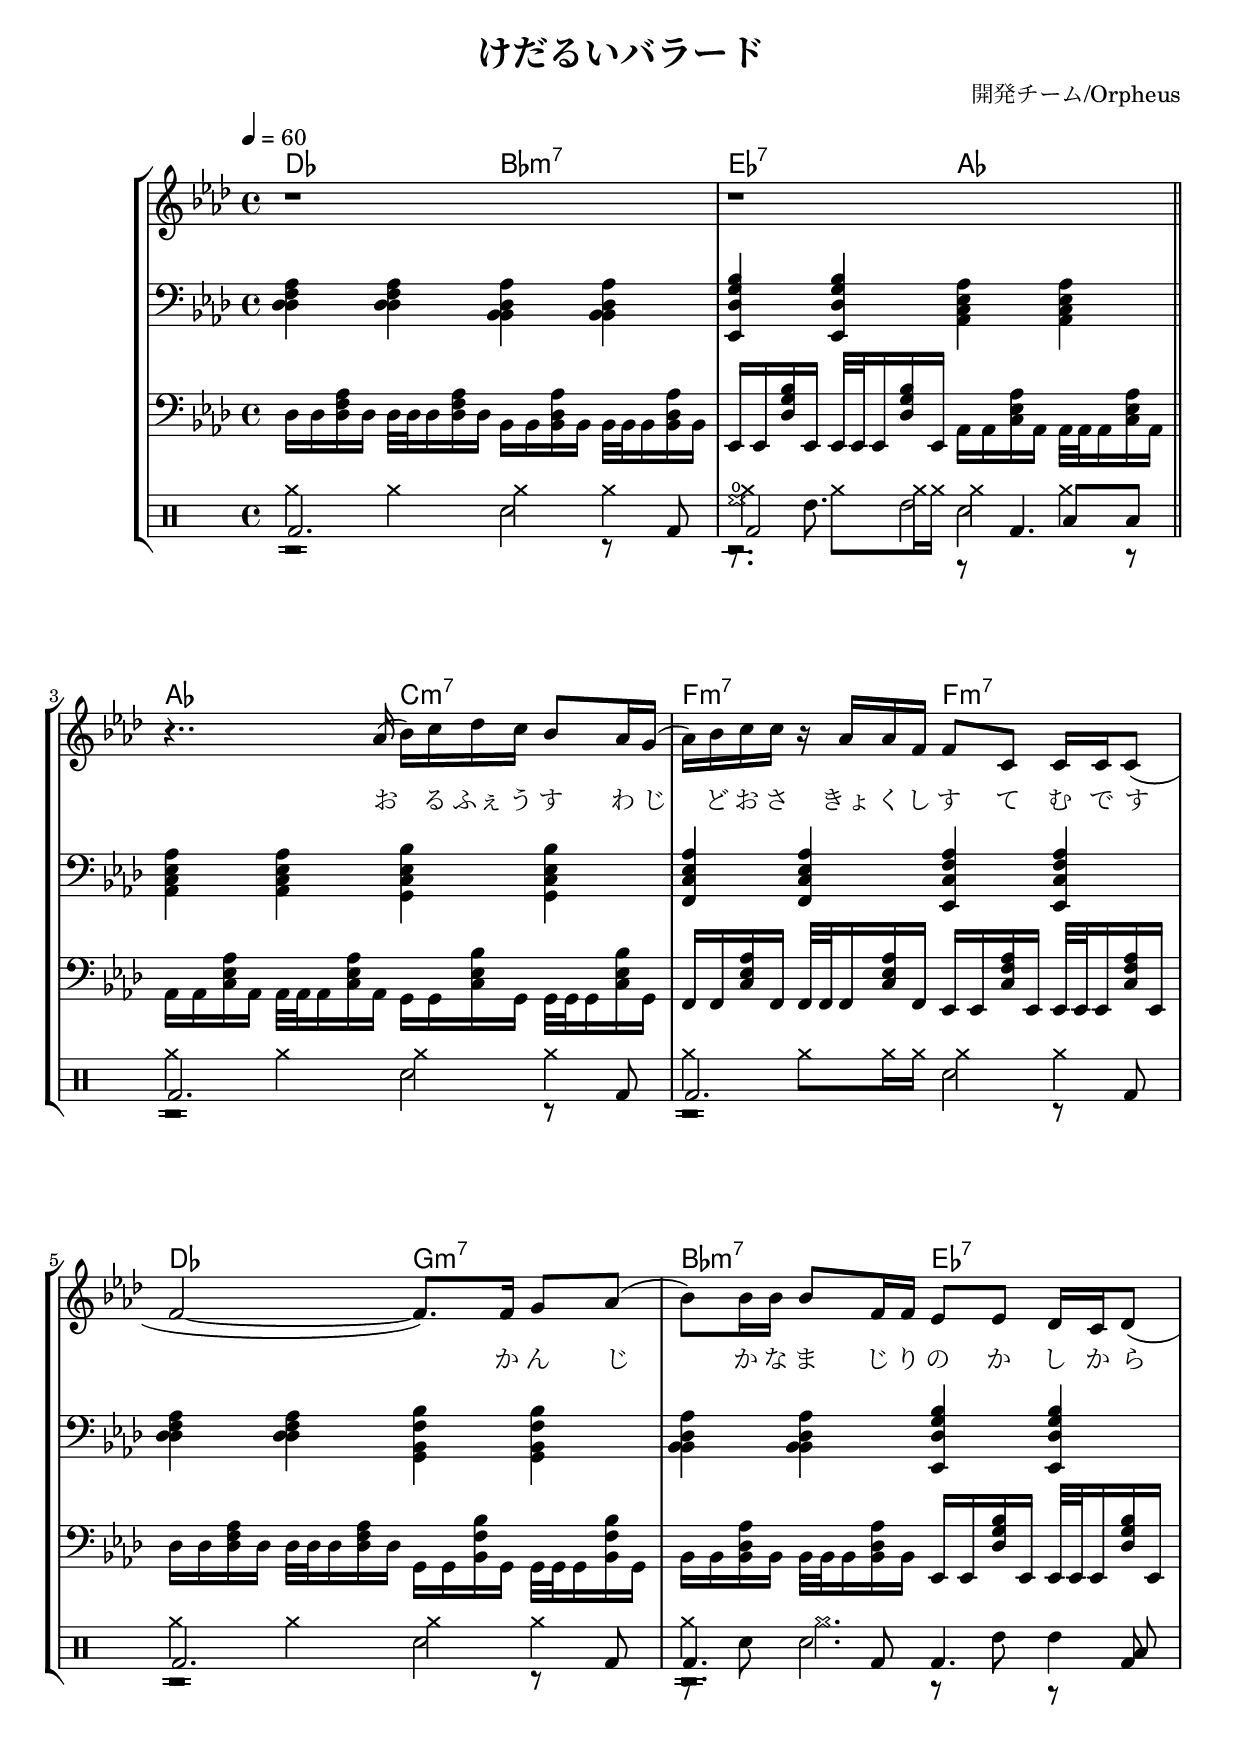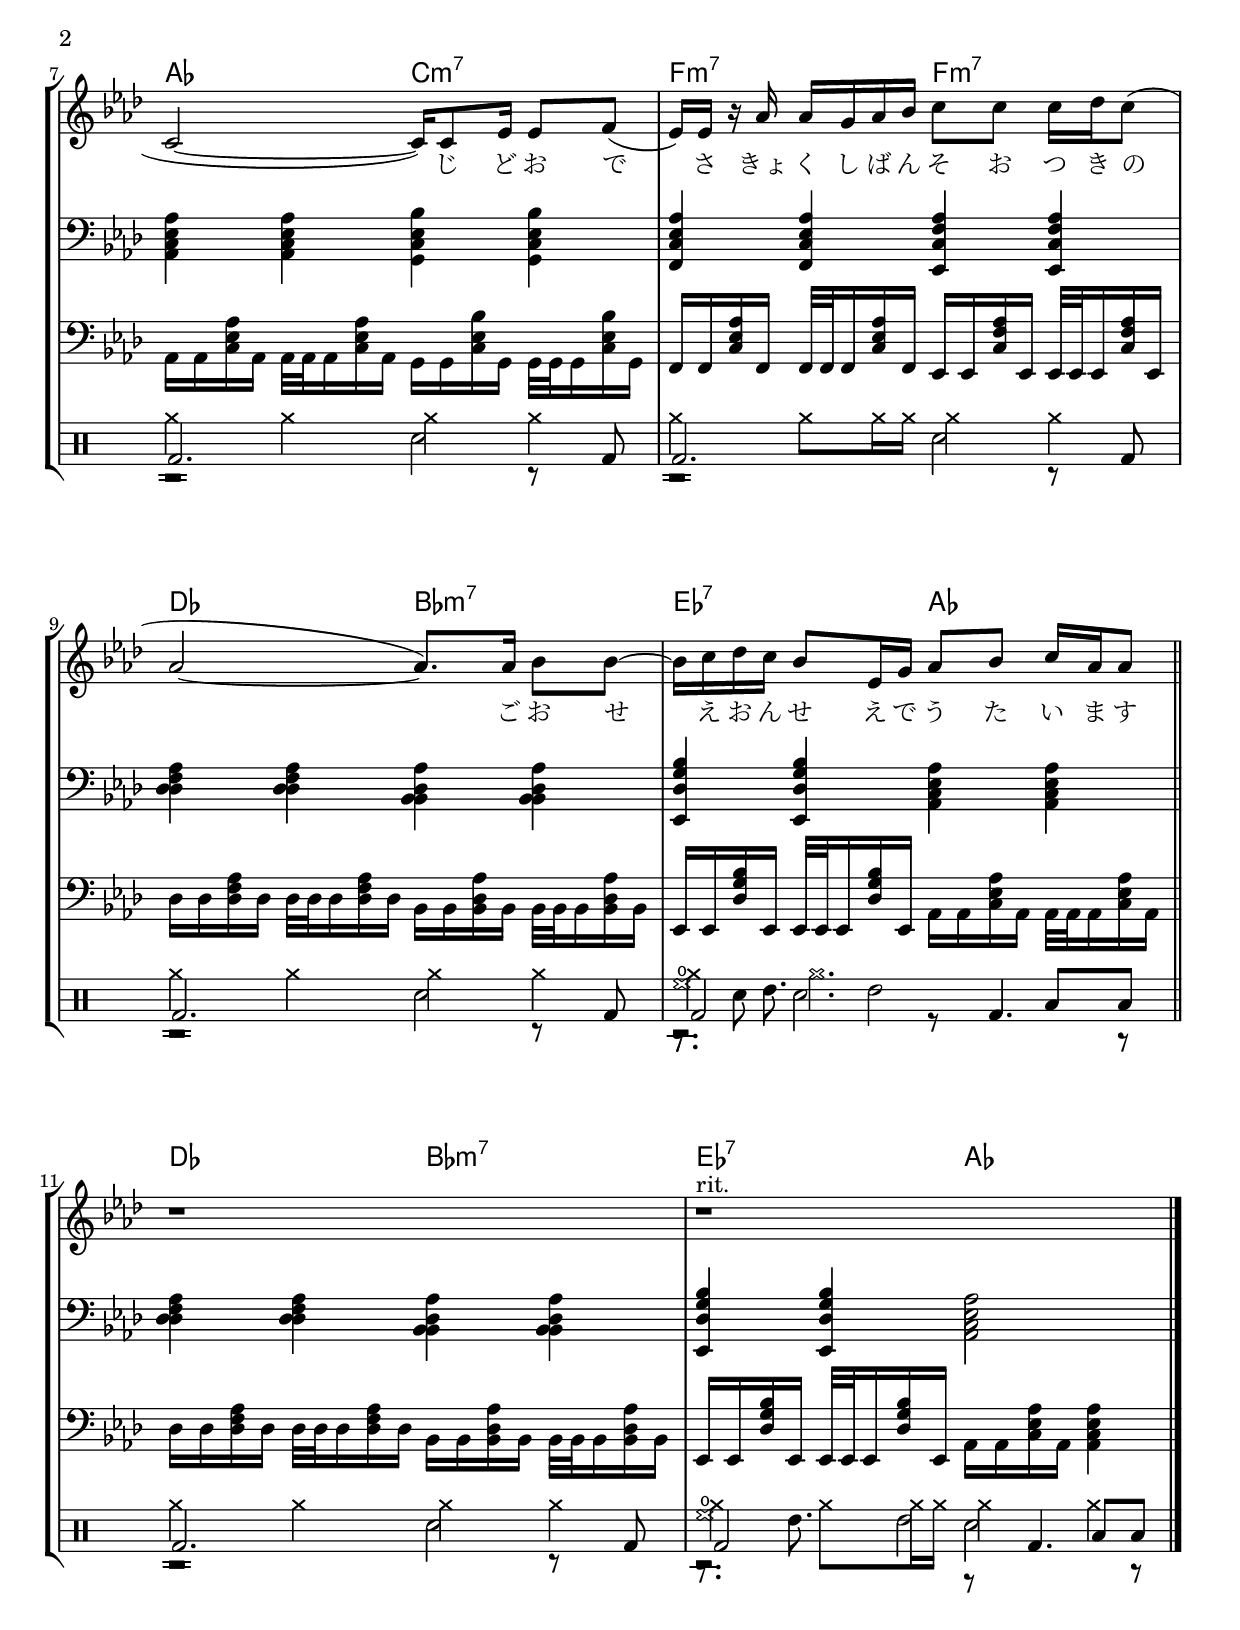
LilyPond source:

\version "2.12.1"

\header {
	title = \markup {けだるいバラード}
	composer = \markup \center-column {開発チーム/Orpheus}
}

harmony = \chordmode {
	des2 bes:min7 es:7 as 

	as c:min7 f:min7 f:min7 des g:min7 bes:min7 es:7 as c:min7 f:min7 f:min7 des bes:min7 es:7 as 

	des bes:min7 es:7 as 
}

melody = {
	\key as \major
	\tempo 4 = 60
	r1 | r1   
	\set Staff.midiInstrument = #"fss0.42"
	r4.. as'16  (bes'16)  c''16  des''16  c''16  bes'8  as'16  g'16 
	(as'16)  bes'16  c''16  c''16  r16  as'16  as'16  f'16  f'8  c'8  c'16  c'16  c'8 
	(f'2~f'8.)  f'16  g'8  as'8 
	(bes'8)  bes'16  bes'16  bes'8  f'16  f'16  es'8  es'8  des'16  c'16  des'8 
	(c'2~c'16)  c'8  es'16  es'8  f'8 
	(es'16)  es'16  r16  as'16  as'16  g'16  as'16  bes'16  c''8  c''8  c''16  des''16  c''8 
	(as'2~as'8.)  as'16  bes'8  bes'8~ 
	bes'16  c''16  des''16  c''16  bes'8  es'16  g'16  as'8  bes'8  c''16  as'16  as'8
	r1 | r1^"rit." \bar "|."
}

words = \lyricmode {
	
	お  る  ふぇ  う  す  わ  じ  ど  お  さ  きょ  く  し  す  て  む  で  す  か  ん  じ  か  な  ま  じ  り  の  か  し  か  ら  じ  ど  お  で  さ  きょ  く  し  ば  ん  そ  お  つ  き  の  ご  お  せ  え  お  ん  せ  え  で  う  た  い  ま  す  
	
}

tempochange = {
	\tempo 4 = 60
	r1 | r1 \bar "||"
	\tempo 4 = 60
	r1 | r1 | r1 | r1 | r1 | r1 | r1 | r1 \bar "||"
	\tempo 4 = 60
	r1 | \tempo 4 = 45 r2 \tempo 4 = 40 r2 \bar "|."
}

mainacc = {
	\clef bass
	\set Staff.midiInstrument = #"String Ensemble 1"
	\key as \major
	\tempo 4 = 60
	<des des f as>4 <des des f as>4
	<bes, bes, des as>4 <bes, bes, des as>4
	<es, des g bes>4 <es, des g bes>4
	<as, c es as>4 <as, c es as>4
	\bar "||"

	\set Staff.midiInstrument = #"String Ensemble 1"
	<as, c es as>4 <as, c es as>4
	<g, c es bes>4 <g, c es bes>4
	<f, c es as>4 <f, c es as>4
	<es, c f as>4 <es, c f as>4
	<des des f as>4 <des des f as>4
	<g, bes, f bes>4 <g, bes, f bes>4
	<bes, bes, des as>4 <bes, bes, des as>4
	<es, des g bes>4 <es, des g bes>4
	<as, c es as>4 <as, c es as>4
	<g, c es bes>4 <g, c es bes>4
	<f, c es as>4 <f, c es as>4
	<es, c f as>4 <es, c f as>4
	<des des f as>4 <des des f as>4
	<bes, bes, des as>4 <bes, bes, des as>4
	<es, des g bes>4 <es, des g bes>4
	<as, c es as>4 <as, c es as>4
	\bar "||"

	\set Staff.midiInstrument = #"String Ensemble 1"
	<des des f as>4 <des des f as>4
	<bes, bes, des as>4 <bes, bes, des as>4
	<es, des g bes>4 <es, des g bes>4
	<as, c es as>2
	\bar "|."
}

subacc = {
	\clef bass
	\set Staff.midiInstrument = #"Acoustic grand"
	\key as \major
	\tempo 4 = 60
	des16 des16 <des f as>16 des16   des32 des32 des16 <des f as>16 des16
	bes,16 bes,16 <bes, des as>16 bes,16   bes,32 bes,32 bes,16 <bes, des as>16 bes,16
	es,16 es,16 <des g bes>16 es,16   es,32 es,32 es,16 <des g bes>16 es,16
	as,16 as,16 <c es as>16 as,16   as,32 as,32 as,16 <c es as>16 as,16
	\bar "||"

	\set Staff.midiInstrument = #"Acoustic grand"
	as,16 as,16 <c es as>16 as,16   as,32 as,32 as,16 <c es as>16 as,16
	g,16 g,16 <c es bes>16 g,16   g,32 g,32 g,16 <c es bes>16 g,16
	f,16 f,16 <c es as>16 f,16   f,32 f,32 f,16 <c es as>16 f,16
	es,16 es,16 <c f as>16 es,16   es,32 es,32 es,16 <c f as>16 es,16
	des16 des16 <des f as>16 des16   des32 des32 des16 <des f as>16 des16
	g,16 g,16 <bes, f bes>16 g,16   g,32 g,32 g,16 <bes, f bes>16 g,16
	bes,16 bes,16 <bes, des as>16 bes,16   bes,32 bes,32 bes,16 <bes, des as>16 bes,16
	es,16 es,16 <des g bes>16 es,16   es,32 es,32 es,16 <des g bes>16 es,16
	as,16 as,16 <c es as>16 as,16   as,32 as,32 as,16 <c es as>16 as,16
	g,16 g,16 <c es bes>16 g,16   g,32 g,32 g,16 <c es bes>16 g,16
	f,16 f,16 <c es as>16 f,16   f,32 f,32 f,16 <c es as>16 f,16
	es,16 es,16 <c f as>16 es,16   es,32 es,32 es,16 <c f as>16 es,16
	des16 des16 <des f as>16 des16   des32 des32 des16 <des f as>16 des16
	bes,16 bes,16 <bes, des as>16 bes,16   bes,32 bes,32 bes,16 <bes, des as>16 bes,16
	es,16 es,16 <des g bes>16 es,16   es,32 es,32 es,16 <des g bes>16 es,16
	as,16 as,16 <c es as>16 as,16   as,32 as,32 as,16 <c es as>16 as,16
	\bar "||"

	\set Staff.midiInstrument = #"Acoustic grand"
	des16 des16 <des f as>16 des16   des32 des32 des16 <des f as>16 des16
	bes,16 bes,16 <bes, des as>16 bes,16   bes,32 bes,32 bes,16 <bes, des as>16 bes,16
	es,16 es,16 <des g bes>16 es,16   es,32 es,32 es,16 <des g bes>16 es,16
	as,16 as,16 <c es as>16 as,16 <as, c es as>4
	\bar "|."
}

percA = {
	\drummode {
	cymr4 cymr4 cymr4 cymr4  |cymr4 cymr8 cymr16 cymr16 cymr4 cymr4  \bar "||"
	cymr4 cymr4 cymr4 cymr4  |cymr4 cymr8 cymr16 cymr16 cymr4 cymr4  |cymr4 cymr4 cymr4 cymr4  |cymr4 cymr2.  |cymr4 cymr4 cymr4 cymr4  |cymr4 cymr8 cymr16 cymr16 cymr4 cymr4  |cymr4 cymr4 cymr4 cymr4  |cymr4 cymr2.  \bar "||"
	cymr4 cymr4 cymr4 cymr4  |cymr4 cymr8 cymr16 cymr16 cymr4 cymr4  \bar "|."
	}
}

percB = {
	\drummode {
	r2 sn2  |r2 sn2  \bar "||"
	r2 sn2  |r2 sn2  |r2 sn2  |r8 sn8 sn2.  |r2 sn2  |r2 sn2  |r2 sn2  |r8 sn8 sn2.  \bar "||"
	r2 sn2  |r2 sn2  \bar "|."
	}
}

percC = {
	\drummode {
	bd2. r8 bd8  |bd2 r8 bd4.  \bar "||"
	bd2. r8 bd8  |bd2. r8 bd8  |bd2. r8 bd8  |bd4. bd8 bd4. bd8  |bd2. r8 bd8  |bd2. r8 bd8  |bd2. r8 bd8  |bd2 r8 bd4.  \bar "||"
	bd2. r8 bd8  |bd2 r8 bd4.  \bar "|."
	}
}

percD = {
	\drummode {
	r1 |r8. tommh8. tommh2 r8  \bar "||"
	r1 |r1 |r1 |r2 r8 tommh8 tommh4  |r1 |r1 |r1 |r8. tommh8. tommh2 r8  \bar "||"
	r1 |r8. tommh8. tommh2 r8  \bar "|."
	}
}

percE = {
	\drummode {
	r1 |r2. toml8 toml8  \bar "||"
	r1 |r1 |r1 |r2. r8 toml8  |r1 |r1 |r1 |r2. toml8 toml8  \bar "||"
	r1 |r2. toml8 toml8  \bar "|."
	}
}

percF = {
	\drummode {
	r1 |hho1  \bar "||"
	r1 |r1 |r1 |r1 |r1 |r1 |r1 |hho1  \bar "||"
	r1 |hho1  \bar "|."
	}
}

\score {
	<<
		\new StaffGroup <<
			\new ChordNames {\harmony}
			\new Voice = "melody" {\melody}
			\new Lyrics \lyricsto "melody" \words
			\new Staff = "mainacc" {\mainacc}
			\new Staff = "subacc" {\subacc}
			\new DrumStaff <<
				\new DrumVoice {\percA}
				\new DrumVoice {\percB}
				\new DrumVoice {\percC}
				\new DrumVoice {\percD}
				\new DrumVoice {\percE}
				\new DrumVoice {\percF}
			>>
		>>
	>>
	\layout { }
}
